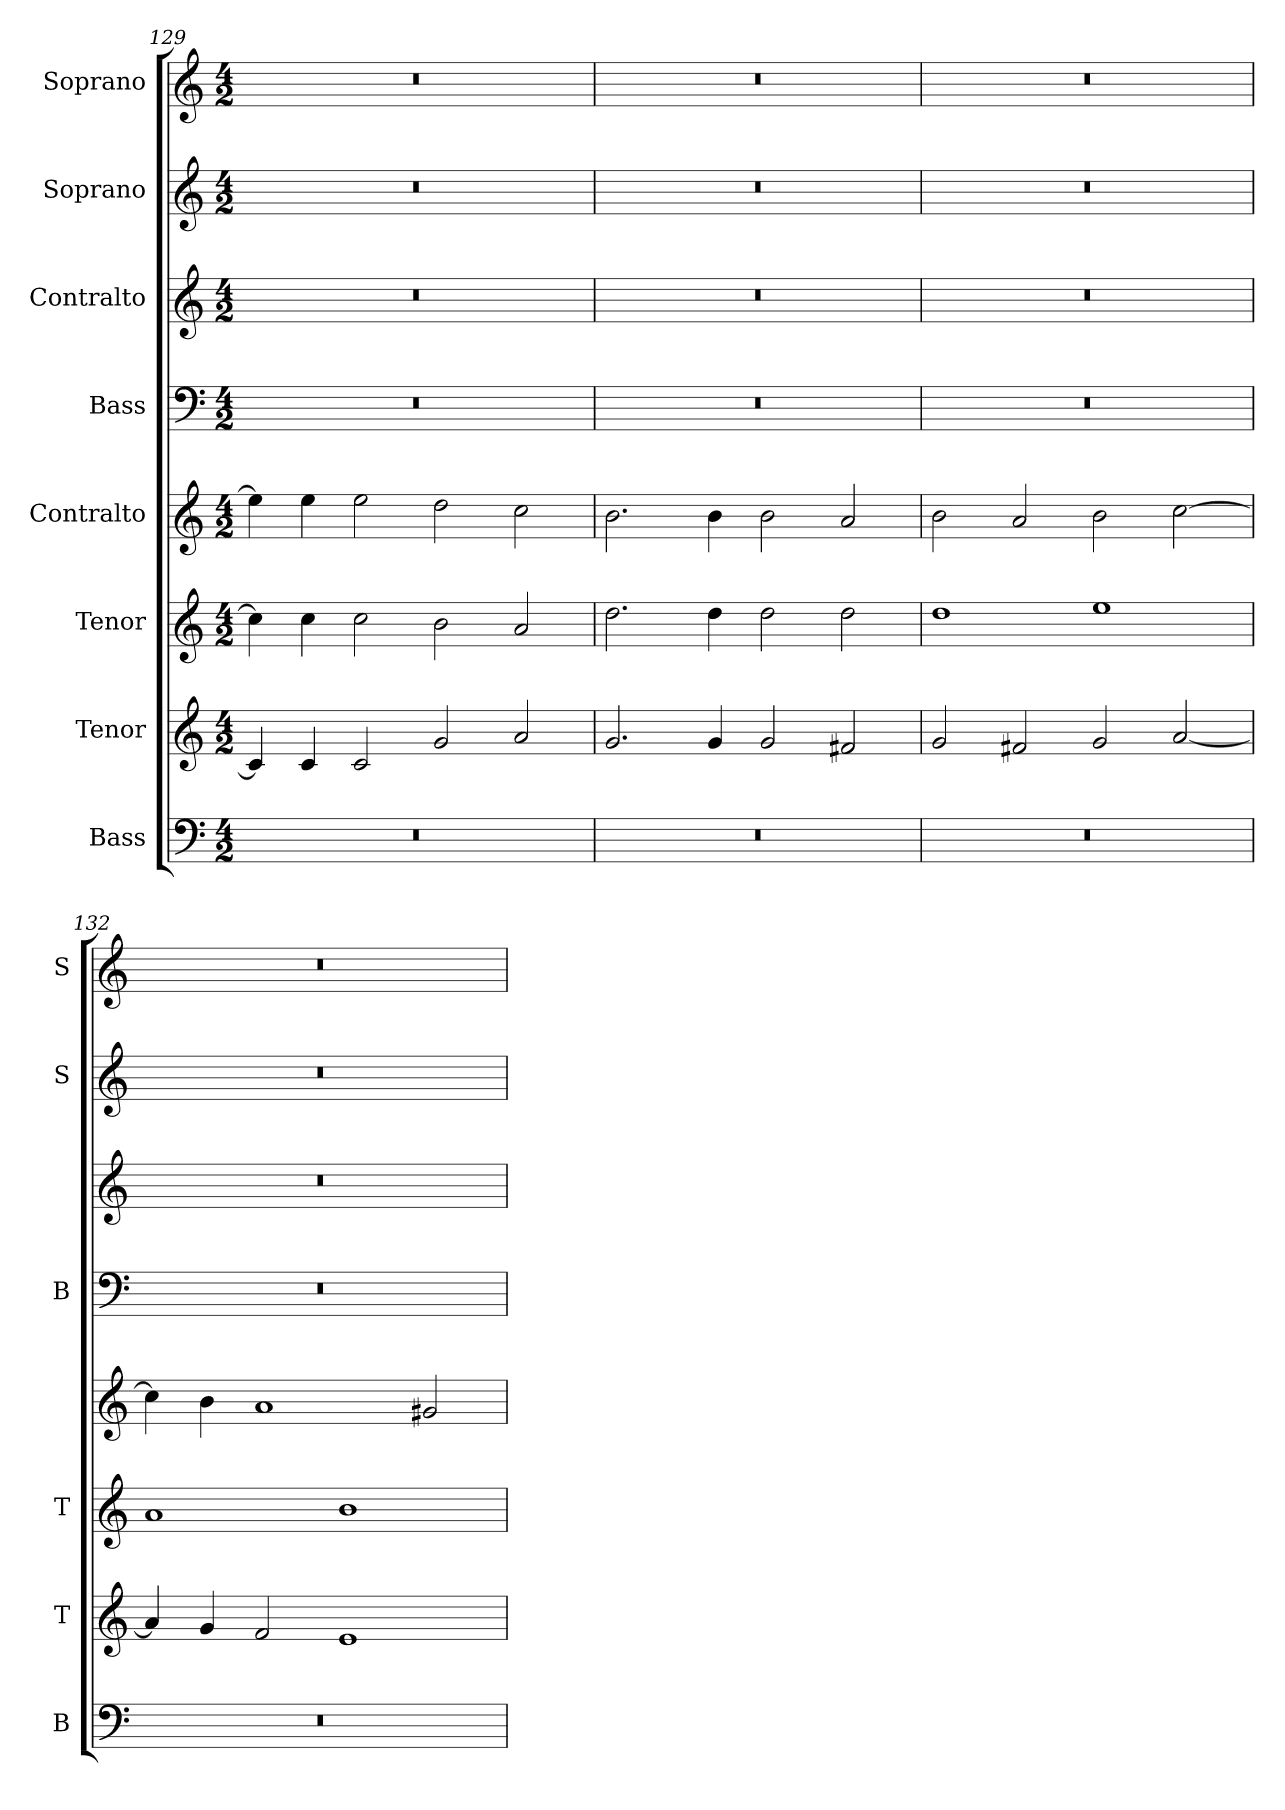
**kern	**kern	**kern	**kern	**kern	**kern	**kern	**kern
*part8	*part7	*part6	*part5	*part4	*part3	*part2	*part1
*staff8	*staff7	*staff6	*staff5	*staff4	*staff3	*staff2	*staff1
*I"Bass	*I"Tenor	*I"Tenor	*I"Contralto	*I"Bass	*I"Contralto	*I"Soprano	*I"Soprano
*I'B	*I'T	*I'T	*	*I'B	*	*I'S	*I'S
*clefF4	*clefG2	*clefG2	*clefG2	*clefF4	*clefG2	*clefG2	*clefG2
*k[]	*k[]	*k[]	*k[]	*k[]	*k[]	*k[]	*k[]
*G:mix	*G:mix	*G:mix	*G:mix	*G:mix	*G:mix	*G:mix	*G:mix
*M4/2	*M4/2	*M4/2	*M4/2	*M4/2	*M4/2	*M4/2	*M4/2
=129	=129	=129	=129	=129	=129	=129	=129
0r	4c]	4cc]	4ee]	0r	0r	0r	0r
.	4c	4cc	4ee	.	.	.	.
.	2c	2cc	2ee	.	.	.	.
.	2g	2b	2dd	.	.	.	.
.	2a	2a	2cc	.	.	.	.
=130	=130	=130	=130	=130	=130	=130	=130
0r	2.g	2.dd	2.b	0r	0r	0r	0r
.	4g	4dd	4b	.	.	.	.
.	2g	2dd	2b	.	.	.	.
.	2f#X	2dd	2a	.	.	.	.
=131	=131	=131	=131	=131	=131	=131	=131
0r	2g	1dd	2b	0r	0r	0r	0r
.	2f#X	.	2a	.	.	.	.
.	2g	1ee	2b	.	.	.	.
.	[2a	.	[2cc	.	.	.	.
=132	=132	=132	=132	=132	=132	=132	=132
0r	4a]	1a	4cc]	0r	0r	0r	0r
.	4g	.	4b	.	.	.	.
.	2f	.	1a	.	.	.	.
.	1e	1b	.	.	.	.	.
.	.	.	2g#X	.	.	.	.
=	=	=	=	=	=	=	=
*-	*-	*-	*-	*-	*-	*-	*-
